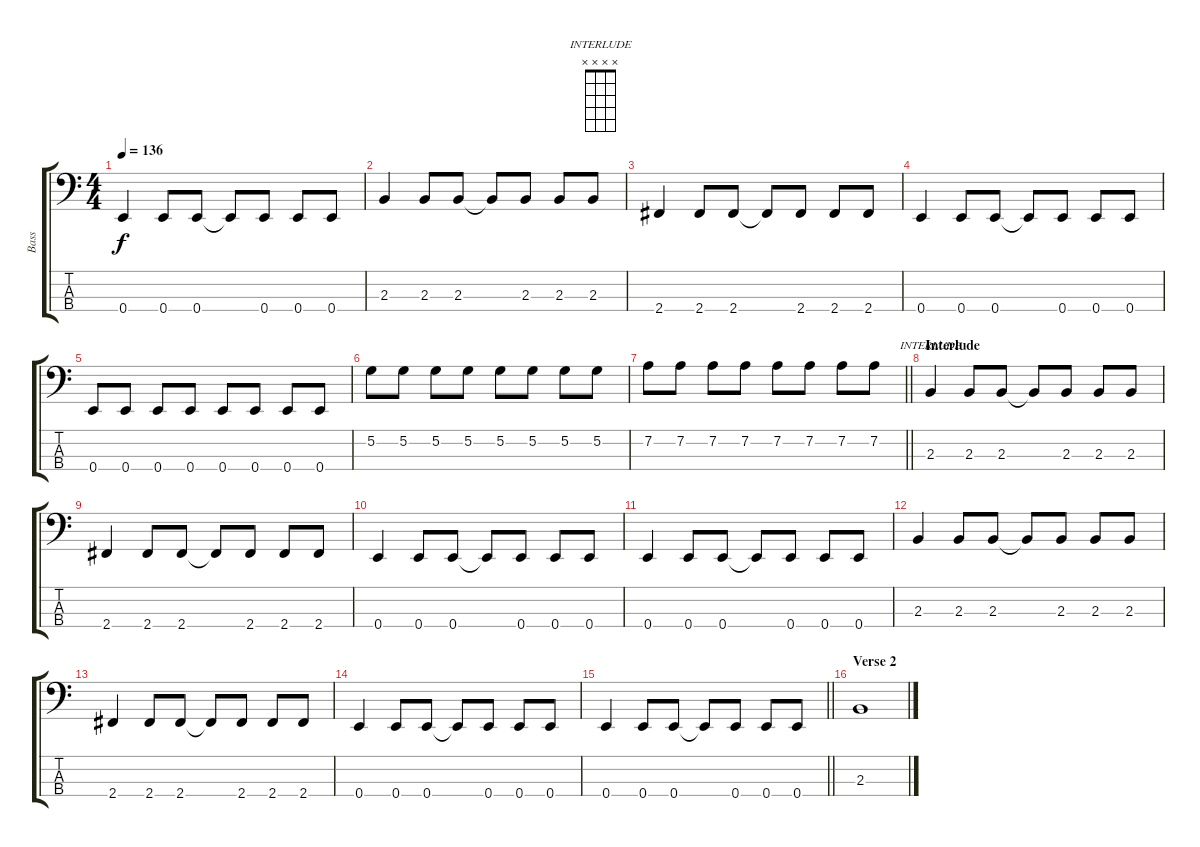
\track ("Bass" "Bass") {instrument electricbasspick}
\staff {score tabs}
\tuning (G2 D2 A1 E1) {hide}
\chord ("INTERLUDE" x x x x)
\ts (4 4)
\tempo 136
\clef f4
\ks c
0.4.4{dy f} 0.4.8 0.4.8 0.4{t}.8 0.4.8 0.4.8 0.4.8 |
2.3.4 2.3.8 2.3.8 2.3{t}.8 2.3.8 2.3.8 2.3.8 |
2.4.4 2.4.8 2.4.8 2.4{t}.8 2.4.8 2.4.8 2.4.8 |
0.4.4 0.4.8 0.4.8 0.4{t}.8 0.4.8 0.4.8 0.4.8 |
0.4.8 0.4.8 0.4.8 0.4.8 0.4.8 0.4.8 0.4.8 0.4.8 |
5.2.8 5.2.8 5.2.8 5.2.8 5.2.8 5.2.8 5.2.8 5.2.8 |
\barLineRight lightlight
7.2.8 7.2.8 7.2.8 7.2.8 7.2.8 7.2.8 7.2.8 7.2.8 |
\section ("" "Interlude")
2.3.4{ch "INTERLUDE"} 2.3.8 2.3.8 2.3{t}.8 2.3.8 2.3.8 2.3.8 |
2.4.4 2.4.8 2.4.8 2.4{t}.8 2.4.8 2.4.8 2.4.8 |
0.4.4 0.4.8 0.4.8 0.4{t}.8 0.4.8 0.4.8 0.4.8 |
0.4.4 0.4.8 0.4.8 0.4{t}.8 0.4.8 0.4.8 0.4.8 |
2.3.4 2.3.8 2.3.8 2.3{t}.8 2.3.8 2.3.8 2.3.8 |
2.4.4 2.4.8 2.4.8 2.4{t}.8 2.4.8 2.4.8 2.4.8 |
0.4.4 0.4.8 0.4.8 0.4{t}.8 0.4.8 0.4.8 0.4.8 |
\barLineRight lightlight
0.4.4 0.4.8 0.4.8 0.4{t}.8 0.4.8 0.4.8 0.4.8 |
\section ("" "Verse 2")
2.3.1
